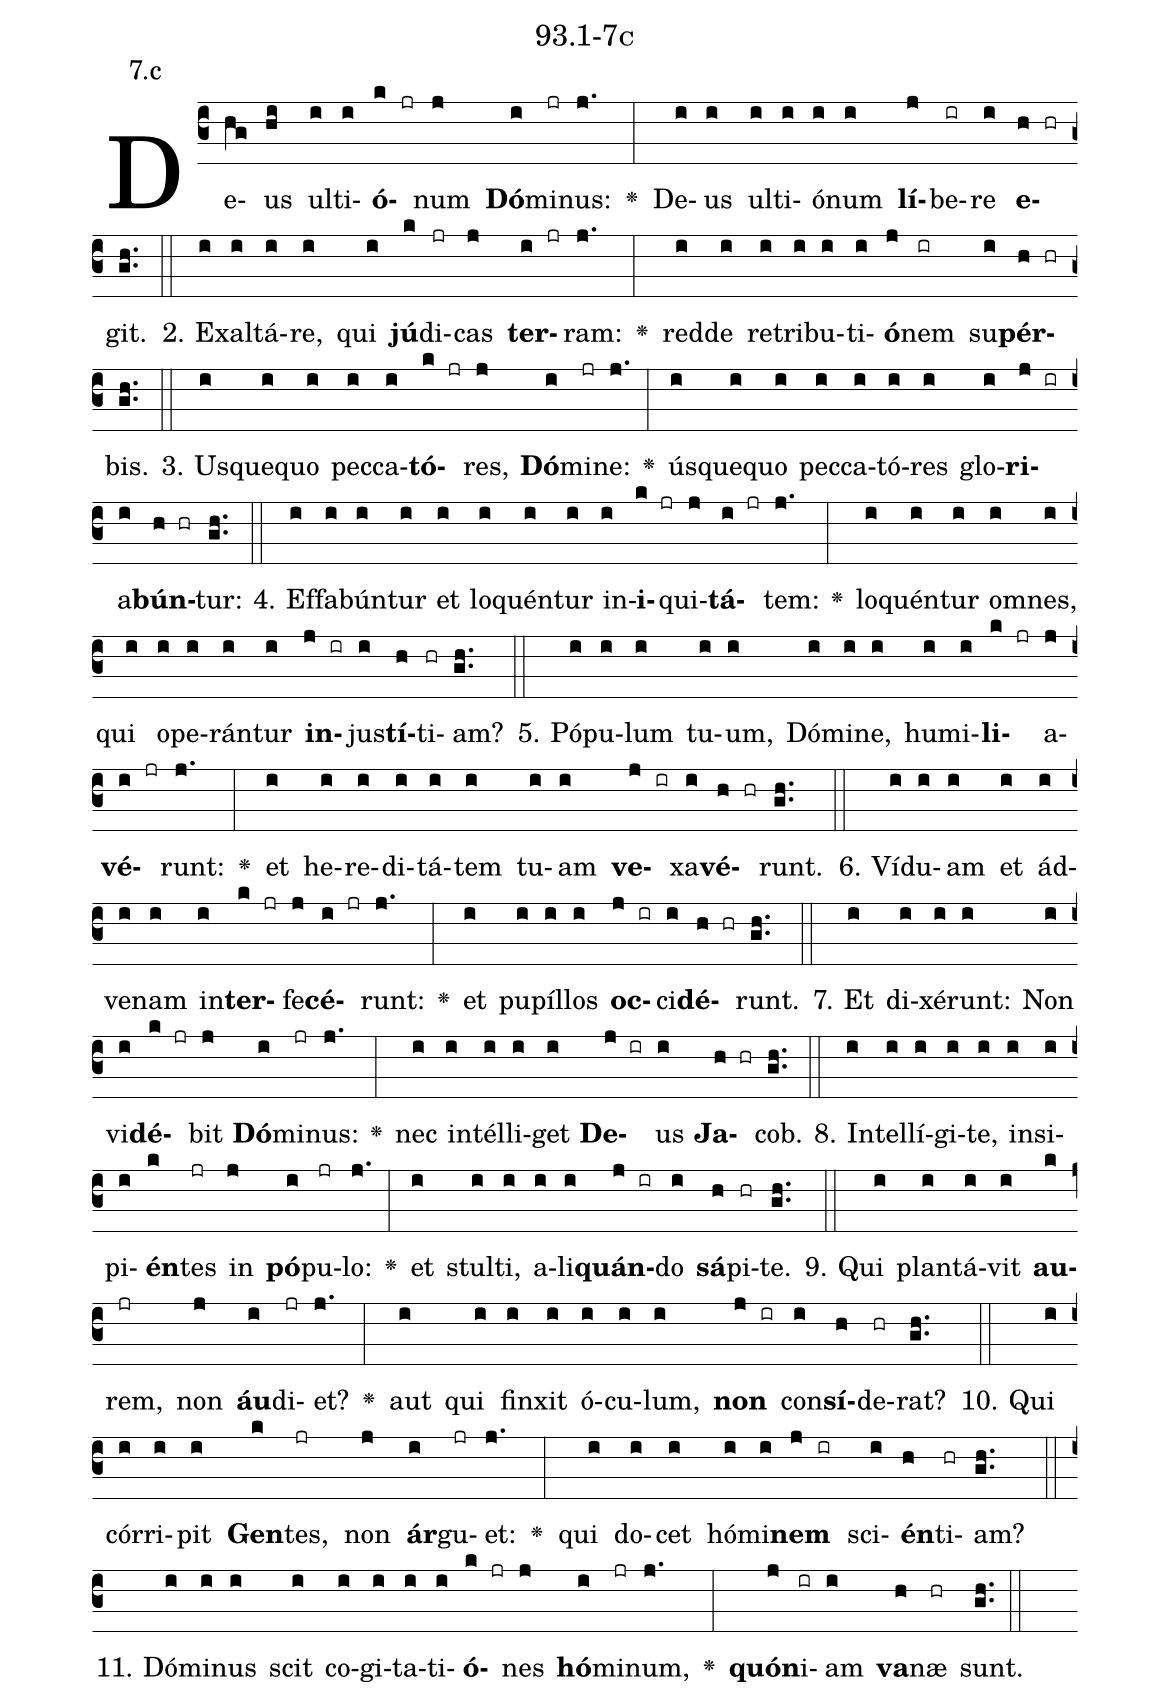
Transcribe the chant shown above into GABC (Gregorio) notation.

name: 93.1-7c;
annotation: 7.c;
%%
(c3)De(hg)us(hi) ul(i)ti(i)<b>ó</b>(k jr)num(j) <b>Dó</b>(i)mi(jr)nus:(j.) <v>\greheightstar</v>(:) De(i)us(i) ul(i)ti(i)ó(i)num(i) <b>lí</b>(j)be(ir)re(i) <b>e</b>(h hr)git.(gh..) (::)
2. Ex(i)al(i)tá(i)re,(i) qui(i) <b>jú</b>(k)di(jr)cas(j) <b>ter</b>(i jr)ram:(j.) <v>\greheightstar</v>(:) red(i)de(i) re(i)tri(i)bu(i)ti(i)<b>ó</b>(j)nem(ir) su(i)<b>pér</b>(h hr)bis.(gh..) (::)
3. Us(i)que(i)quo(i) pec(i)ca(i)<b>tó</b>(k jr)res,(j) <b>Dó</b>(i)mi(jr)ne:(j.) <v>\greheightstar</v>(:) ús(i)que(i)quo(i) pec(i)ca(i)tó(i)res(i) glo(i)<b>ri</b>(j ir)a(i)<b>bún</b>(h hr)tur:(gh..) (::)
4. Ef(i)fa(i)bún(i)tur(i) et(i) lo(i)quén(i)tur(i) in(i)<b>i</b>(k jr)qui(j)<b>tá</b>(i jr)tem:(j.) <v>\greheightstar</v>(:) lo(i)quén(i)tur(i) om(i)nes,(i) qui(i) o(i)pe(i)rán(i)tur(i) <b>in</b>(j ir)jus(i)<b>tí</b>(h)ti(hr)am?(gh..) (::)
5. Pó(i)pu(i)lum(i) tu(i)um,(i) Dó(i)mi(i)ne,(i) hu(i)mi(i)<b>li</b>(k jr)a(j)<b>vé</b>(i jr)runt:(j.) <v>\greheightstar</v>(:) et(i) he(i)re(i)di(i)tá(i)tem(i) tu(i)am(i) <b>ve</b>(j ir)xa(i)<b>vé</b>(h hr)runt.(gh..) (::)
6. Ví(i)du(i)am(i) et(i) ád(i)ve(i)nam(i) in(i)<b>ter</b>(k jr)fe(j)<b>cé</b>(i jr)runt:(j.) <v>\greheightstar</v>(:) et(i) pu(i)píl(i)los(i) <b>oc</b>(j ir)ci(i)<b>dé</b>(h hr)runt.(gh..) (::)
7. Et(i) di(i)xé(i)runt:(i) Non(i) vi(i)<b>dé</b>(k jr)bit(j) <b>Dó</b>(i)mi(jr)nus:(j.) <v>\greheightstar</v>(:) nec(i) in(i)tél(i)li(i)get(i) <b>De</b>(j ir)us(i) <b>Ja</b>(h hr)cob.(gh..) (::)
8. In(i)tel(i)lí(i)gi(i)te,(i) in(i)si(i)pi(i)<b>én</b>(k)tes(jr) in(j) <b>pó</b>(i)pu(jr)lo:(j.) <v>\greheightstar</v>(:) et(i) stul(i)ti,(i) a(i)li(i)<b>quán</b>(j ir)do(i) <b>sá</b>(h)pi(hr)te.(gh..) (::)
9. Qui(i) plan(i)tá(i)vit(i) <b>au</b>(k)rem,(jr) non(j) <b>áu</b>(i)di(jr)et?(j.) <v>\greheightstar</v>(:) aut(i) qui(i) fin(i)xit(i) ó(i)cu(i)lum,(i) <b>non</b>(j ir) con(i)<b>sí</b>(h)de(hr)rat?(gh..) (::)
10. Qui(i) cór(i)ri(i)pit(i) <b>Gen</b>(k)tes,(jr) non(j) <b>ár</b>(i)gu(jr)et:(j.) <v>\greheightstar</v>(:) qui(i) do(i)cet(i) hó(i)mi(i)<b>nem</b>(j ir) sci(i)<b>én</b>(h)ti(hr)am?(gh..) (::)
11. Dó(i)mi(i)nus(i) scit(i) co(i)gi(i)ta(i)ti(i)<b>ó</b>(k jr)nes(j) <b>hó</b>(i)mi(jr)num,(j.) <v>\greheightstar</v>(:) <b>quón</b>(j)i(ir)am(i) <b>va</b>(h)næ(hr) sunt.(gh..) (::)
